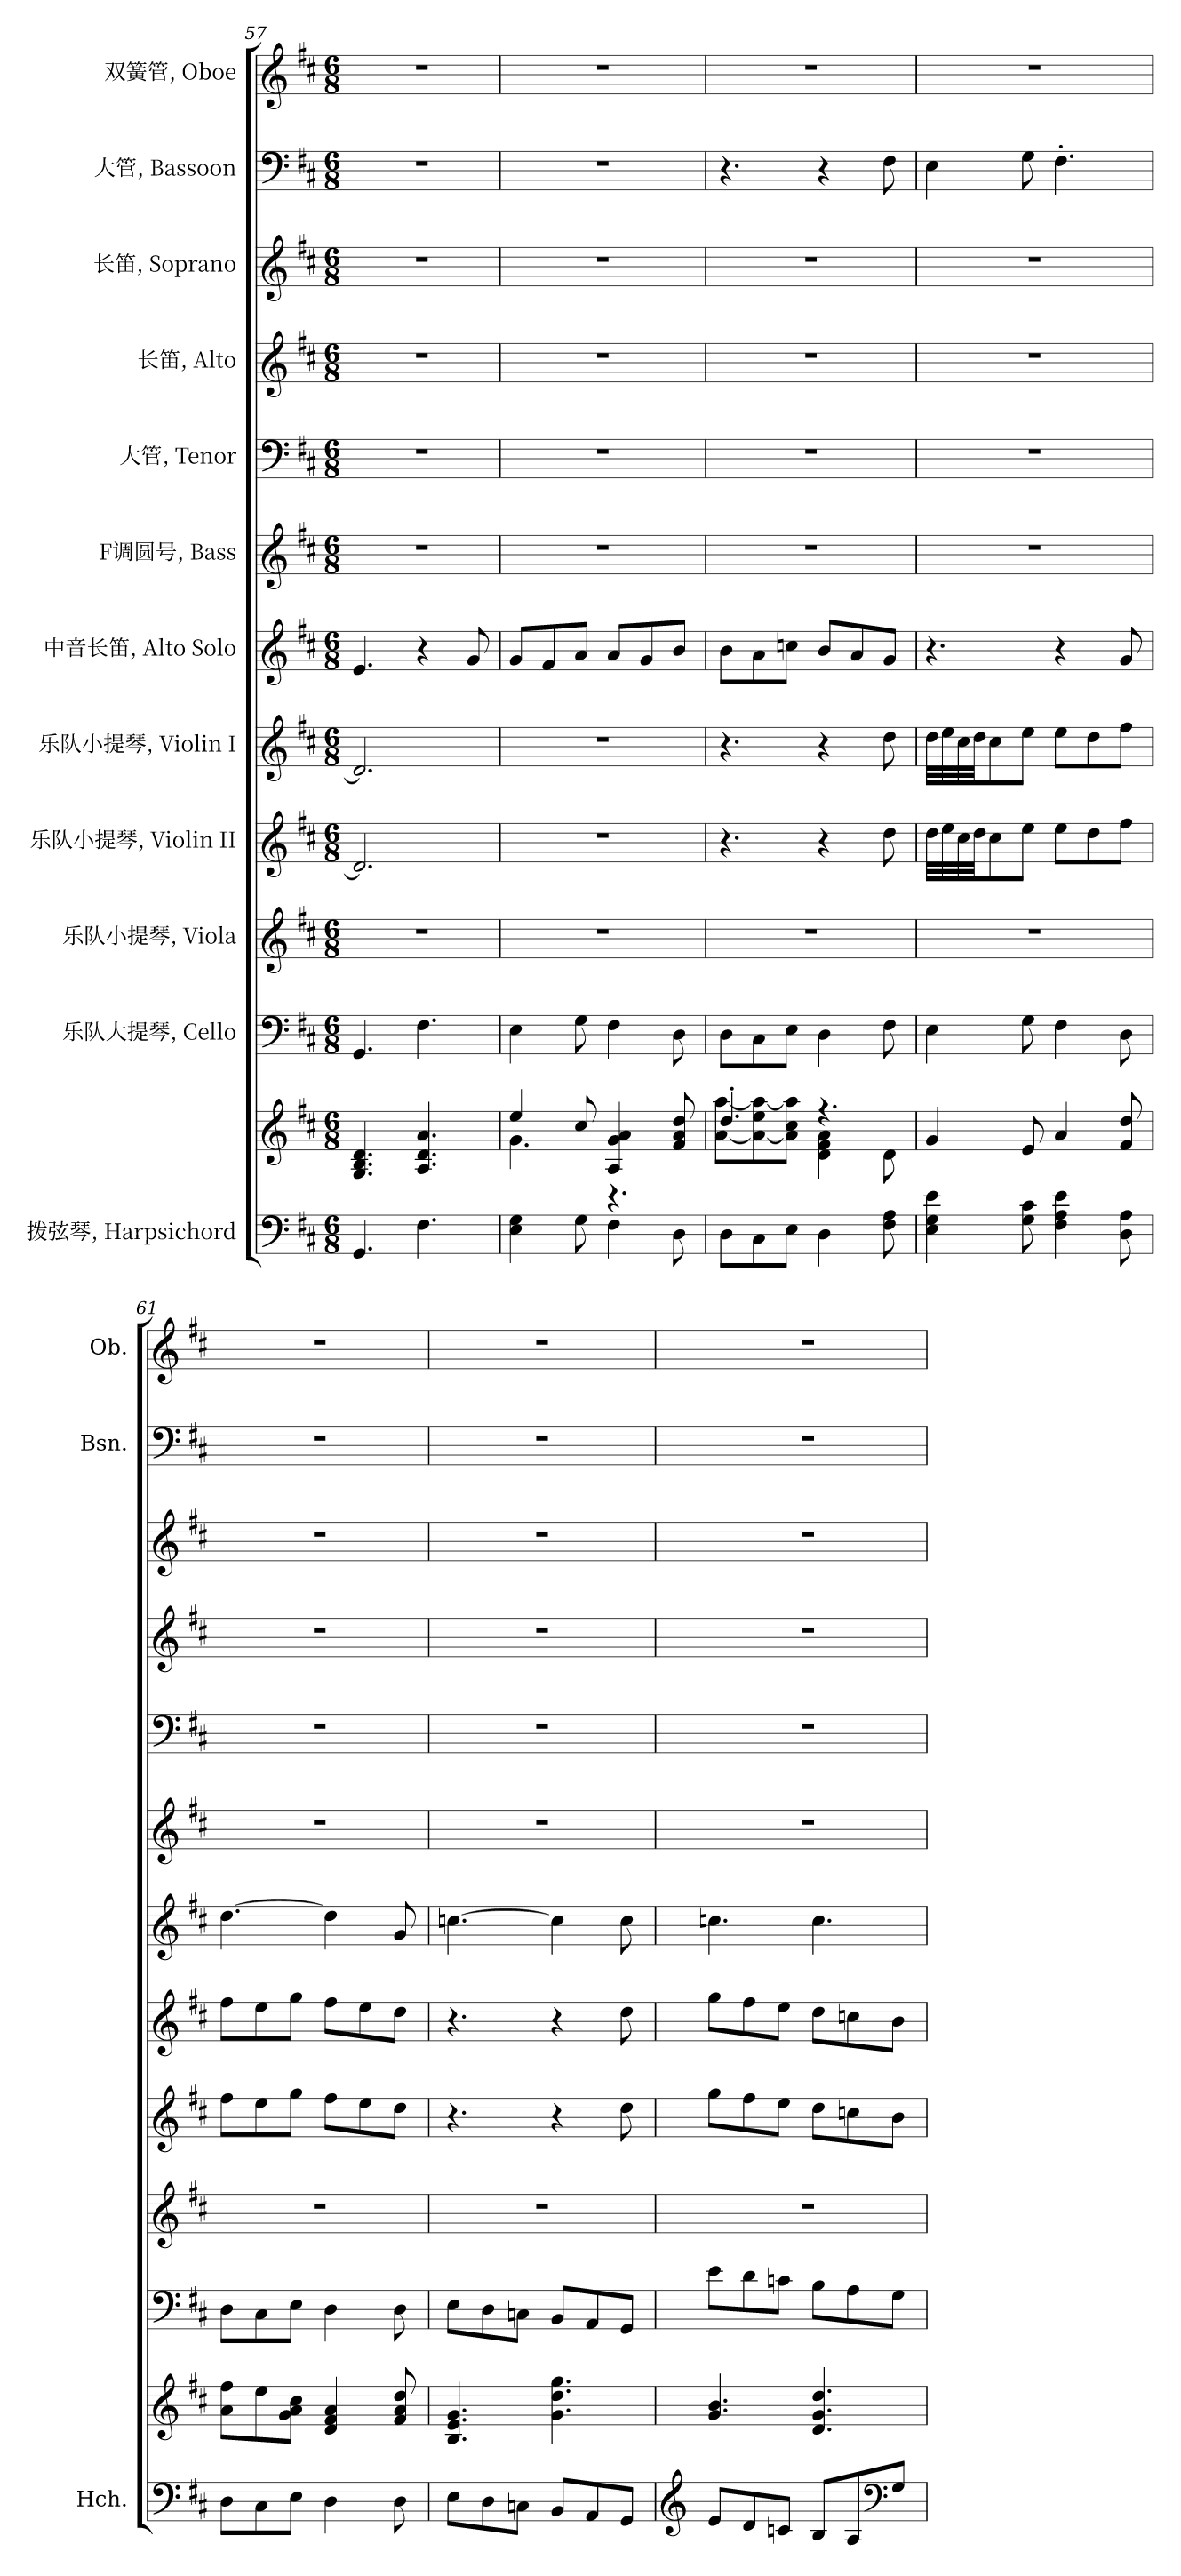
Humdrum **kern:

**kern	**kern	**kern	**kern	**kern	**kern	**kern	**kern	**kern	**kern	**kern	**kern	**kern
*part12	*part12	*part11	*part10	*part9	*part8	*part7	*part6	*part5	*part4	*part3	*part2	*part1
*staff13	*staff12	*staff11	*staff10	*staff9	*staff8	*staff7	*staff6	*staff5	*staff4	*staff3	*staff2	*staff1
*I"拨弦琴, Harpsichord	*	*I"乐队大提琴, Cello	*I"乐队小提琴, Viola	*I"乐队小提琴, Violin II	*I"乐队小提琴, Violin I	*I"中音长笛, Alto Solo	*I"F调圆号, Bass	*I"大管, Tenor	*I"长笛, Alto	*I"长笛, Soprano	*I"大管, Bassoon	*I"双簧管, Oboe
*I'Hch.	*	*	*	*	*	*	*	*	*	*	*I'Bsn.	*I'Ob.
*clefF4	*clefG2	*clefF4	*clefG2	*clefG2	*clefG2	*clefG2	*clefG2	*clefF4	*clefG2	*clefG2	*clefF4	*clefG2
*	*	*	*	*	*	*ITrd3c5	*ITrd4c7	*	*	*	*	*
*k[f#c#]	*k[f#c#]	*k[f#c#]	*k[f#c#]	*k[f#c#]	*k[f#c#]	*k[f#c#g#]	*k[f#]	*k[f#c#]	*k[f#c#]	*k[f#c#]	*k[f#c#]	*k[f#c#]
*M6/8	*M6/8	*M6/8	*M6/8	*M6/8	*M6/8	*M6/8	*M6/8	*M6/8	*M6/8	*M6/8	*M6/8	*M6/8
=57	=57	=57	=57	=57	=57	=57	=57	=57	=57	=57	=57	=57
4.GG/	4.G/ 4.B/ 4.d/	4.GG/	2.r	2.d/]	2.d/]	4.B/	2.r	2.r	2.r	2.r	2.r	2.r
4.F#\	4.A/ 4.d/ 4.a/	4.F#\	.	.	.	4r	.	.	.	.	.	.
.	.	.	.	.	.	8d/	.	.	.	.	.	.
=58	=58	=58	=58	=58	=58	=58	=58	=58	=58	=58	=58	=58
*	*^	*	*	*	*	*	*	*	*	*	*	*
4E\ 4G\	4ee/	4.g\	4E\	2.r	2.r	2.r	8d/L	2.r	2.r	2.r	2.r	2.r	2.r
.	.	.	.	.	.	.	8c#/	.	.	.	.	.	.
8G\	8cc#/	.	8G\	.	.	.	8e/J	.	.	.	.	.	.
4F#\	4A/ 4g/ 4a/	4.r	4F#\	.	.	.	8e/L	.	.	.	.	.	.
.	.	.	.	.	.	.	8d/	.	.	.	.	.	.
8D\	8f#/ 8a/ 8dd/	.	8D\	.	.	.	8f#/J	.	.	.	.	.	.
=59	=59	=59	=59	=59	=59	=59	=59	=59	=59	=59	=59	=59	=59
8D\L	4.dd'/	[8a\ [8aa\L	8D\L	2.r	4.r	4.r	8f#\L	2.r	2.r	2.r	2.r	4.r	2.r
8C#\	.	8a\_ 8ee\ 8aa\_	8C#\	.	.	.	8e\	.	.	.	.	.	.
8E\J	.	8a\] 8cc#\ 8aa\]J	8E\J	.	.	.	8gn\J	.	.	.	.	.	.
4D\	4.r	4d\ 4f#\ 4a\	4D\	.	4r	4r	8f#/L	.	.	.	.	4r	.
.	.	.	.	.	.	.	8e/	.	.	.	.	.	.
8F#\ 8A\	.	8d\	8F#\	.	8dd\	8dd\	8d/J	.	.	.	.	8F#\	.
*	*v	*v	*	*	*	*	*	*	*	*	*	*	*
!!LO:PB:g=z
=60	=60	=60	=60	=60	=60	=60	=60	=60	=60	=60	=60	=60
4E\ 4G\ 4e\	4g/	4E\	2.r	32dd\LLL	32dd\LLL	4.r	2.r	2.r	2.r	2.r	4E\	2.r
.	.	.	.	32ee\	32ee\	.	.	.	.	.	.	.
.	.	.	.	32cc#\	32cc#\	.	.	.	.	.	.	.
.	.	.	.	32dd\JJ	32dd\JJ	.	.	.	.	.	.	.
.	.	.	.	8cc#\	8cc#\	.	.	.	.	.	.	.
8G\ 8c#\	8e/	8G\	.	8ee\J	8ee\J	.	.	.	.	.	8G\	.
4F#\ 4A\ 4e\	4a/	4F#\	.	8ee\L	8ee\L	4r	.	.	.	.	4.F#'\	.
.	.	.	.	8dd\	8dd\	.	.	.	.	.	.	.
8D\ 8A\	8f#/ 8dd/	8D\	.	8ff#\J	8ff#\J	8d/	.	.	.	.	.	.
=61	=61	=61	=61	=61	=61	=61	=61	=61	=61	=61	=61	=61
8D\L	8a\ 8ff#\L	8D\L	2.r	8ff#\L	8ff#\L	[4.a\	2.r	2.r	2.r	2.r	2.r	2.r
8C#\	8ee\	8C#\	.	8ee\	8ee\	.	.	.	.	.	.	.
8E\J	8g\ 8a\ 8cc#\J	8E\J	.	8gg\J	8gg\J	.	.	.	.	.	.	.
4D\	4d/ 4f#/ 4a/	4D\	.	8ff#\L	8ff#\L	4a\]	.	.	.	.	.	.
.	.	.	.	8ee\	8ee\	.	.	.	.	.	.	.
8D\	8f#/ 8a/ 8dd/	8D\	.	8dd\J	8dd\J	8d/	.	.	.	.	.	.
=62	=62	=62	=62	=62	=62	=62	=62	=62	=62	=62	=62	=62
8E\L	4.B/ 4.e/ 4.g/	8E\L	2.r	4.r	4.r	[4.gn\	2.r	2.r	2.r	2.r	2.r	2.r
8D\	.	8D\	.	.	.	.	.	.	.	.	.	.
8Cn\J	.	8Cn\J	.	.	.	.	.	.	.	.	.	.
8BB/L	4.g\ 4.dd\ 4.gg\	8BB/L	.	4r	4r	4g\]	.	.	.	.	.	.
8AA/	.	8AA/	.	.	.	.	.	.	.	.	.	.
8GG/J	.	8GG/J	.	8dd\	8dd\	8g\	.	.	.	.	.	.
=63	=63	=63	=63	=63	=63	=63	=63	=63	=63	=63	=63	=63
*clefG2	*	*	*	*	*	*	*	*	*	*	*	*
8e/L	4.g/ 4.b/	8e\L	2.r	8gg\L	8gg\L	4.gn\	2.r	2.r	2.r	2.r	2.r	2.r
8d/	.	8d\	.	8ff#\	8ff#\	.	.	.	.	.	.	.
8cn/J	.	8cn\J	.	8ee\J	8ee\J	.	.	.	.	.	.	.
8B/L	4.d/ 4.g/ 4.dd/	8B\L	.	8dd\L	8dd\L	4.g\	.	.	.	.	.	.
8A/	.	8A\	.	8ccn\	8ccn\	.	.	.	.	.	.	.
*clefF4	*	*	*	*	*	*	*	*	*	*	*	*
8G/J	.	8G\J	.	8b\J	8b\J	.	.	.	.	.	.	.
=	=	=	=	=	=	=	=	=	=	=	=	=
*-	*-	*-	*-	*-	*-	*-	*-	*-	*-	*-	*-	*-
